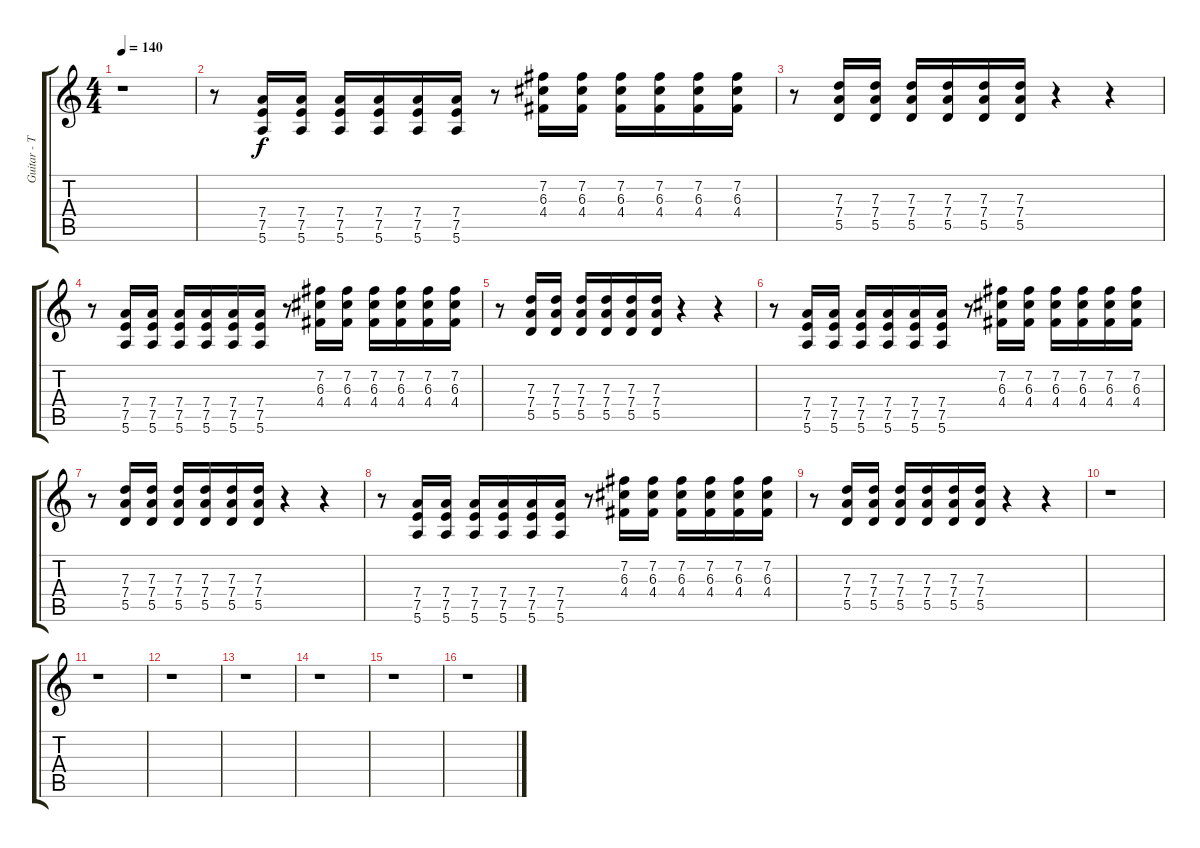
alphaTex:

\track ("Guitar - Tom Mattew Delonge" "Guitar - T") {instrument overdrivenguitar}
\staff {score tabs}
\tuning (E4 B3 G3 D3 A2 E2) {hide}
\ts (4 4)
\tempo 140
\clef g2
\ks c
r.1{dy f} |
r.8 (7.4 7.5 5.6).16 (7.4 7.5 5.6).16 (7.4 7.5 5.6).16 (7.4 7.5 5.6).16 (7.4 7.5 5.6).16 (7.4 7.5 5.6).16 r.8 (7.2 6.3 4.4).16 (7.2 6.3 4.4).16 (7.2 6.3 4.4).16 (7.2 6.3 4.4).16 (7.2 6.3 4.4).16 (7.2 6.3 4.4).16 |
r.8 (7.3 7.4 5.5).16 (7.3 7.4 5.5).16 (7.3 7.4 5.5).16 (7.3 7.4 5.5).16 (7.3 7.4 5.5).16 (7.3 7.4 5.5).16 r.4 r.4 |
r.8 (7.4 7.5 5.6).16 (7.4 7.5 5.6).16 (7.4 7.5 5.6).16 (7.4 7.5 5.6).16 (7.4 7.5 5.6).16 (7.4 7.5 5.6).16 r.8 (7.2 6.3 4.4).16 (7.2 6.3 4.4).16 (7.2 6.3 4.4).16 (7.2 6.3 4.4).16 (7.2 6.3 4.4).16 (7.2 6.3 4.4).16 |
r.8 (7.3 7.4 5.5).16 (7.3 7.4 5.5).16 (7.3 7.4 5.5).16 (7.3 7.4 5.5).16 (7.3 7.4 5.5).16 (7.3 7.4 5.5).16 r.4 r.4 |
r.8 (7.4 7.5 5.6).16 (7.4 7.5 5.6).16 (7.4 7.5 5.6).16 (7.4 7.5 5.6).16 (7.4 7.5 5.6).16 (7.4 7.5 5.6).16 r.8 (7.2 6.3 4.4).16 (7.2 6.3 4.4).16 (7.2 6.3 4.4).16 (7.2 6.3 4.4).16 (7.2 6.3 4.4).16 (7.2 6.3 4.4).16 |
r.8 (7.3 7.4 5.5).16 (7.3 7.4 5.5).16 (7.3 7.4 5.5).16 (7.3 7.4 5.5).16 (7.3 7.4 5.5).16 (7.3 7.4 5.5).16 r.4 r.4 |
r.8 (7.4 7.5 5.6).16 (7.4 7.5 5.6).16 (7.4 7.5 5.6).16 (7.4 7.5 5.6).16 (7.4 7.5 5.6).16 (7.4 7.5 5.6).16 r.8 (7.2 6.3 4.4).16 (7.2 6.3 4.4).16 (7.2 6.3 4.4).16 (7.2 6.3 4.4).16 (7.2 6.3 4.4).16 (7.2 6.3 4.4).16 |
r.8 (7.3 7.4 5.5).16 (7.3 7.4 5.5).16 (7.3 7.4 5.5).16 (7.3 7.4 5.5).16 (7.3 7.4 5.5).16 (7.3 7.4 5.5).16 r.4 r.4 |
r.1 |
r.1 |
r.1 |
r.1 |
r.1 |
r.1 |
r.1
